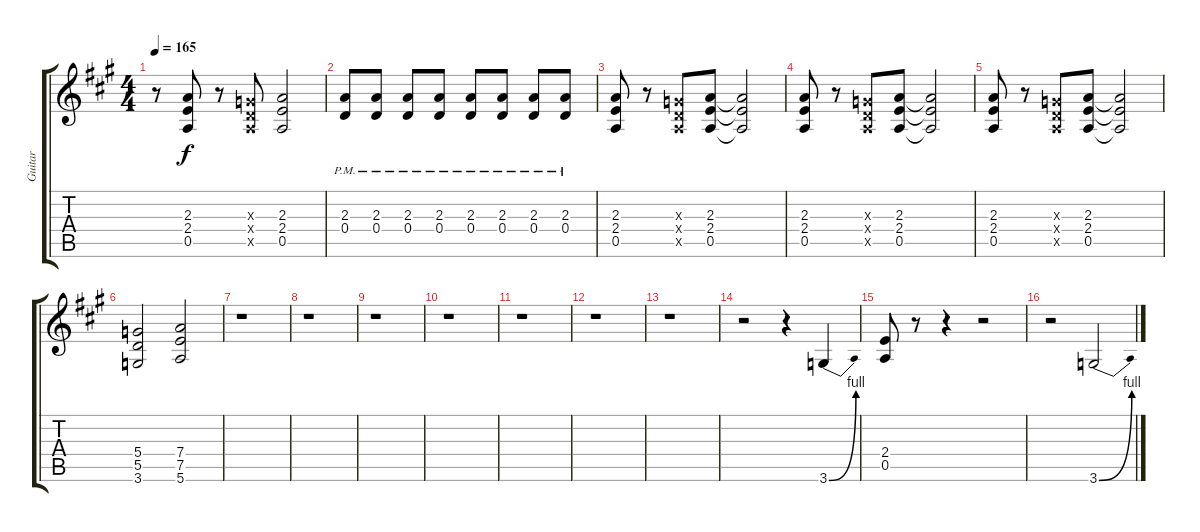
\track ("Guitar" "Guitar") {instrument electricguitarclean}
\staff {score tabs}
\tuning (E4 B3 G3 D3 A2 E2) {hide}
\ts (4 4)
\tempo 165
\clef g2
\ks a
r.8{dy f} (2.3 2.4 0.5).8 r.8 (0.3{x} 0.4{x} 0.5{x}).8 (2.3 2.4 0.5).2 |
(2.3{pm} 0.4{pm}).8 (2.3{pm} 0.4{pm}).8 (2.3{pm} 0.4{pm}).8 (2.3{pm} 0.4{pm}).8 (2.3{pm} 0.4{pm}).8 (2.3{pm} 0.4{pm}).8 (2.3{pm} 0.4{pm}).8 (2.3{pm} 0.4{pm}).8 |
(2.3 2.4 0.5).8 r.8 (0.3{x} 0.4{x} 0.5{x}).8 (2.3 2.4 0.5).8 (2.3{t} 2.4{t} 0.5{t}).2 |
(2.3 2.4 0.5).8 r.8 (0.3{x} 0.4{x} 0.5{x}).8 (2.3 2.4 0.5).8 (2.3{t} 2.4{t} 0.5{t}).2 |
(2.3 2.4 0.5).8 r.8 (0.3{x} 0.4{x} 0.5{x}).8 (2.3 2.4 0.5).8 (2.3{t} 2.4{t} 0.5{t}).2 |
(5.4 5.5 3.6).2 (7.4 7.5 5.6).2 |
r.1 |
r.1 |
r.1 |
r.1 |
r.1 |
r.1 |
r.1 |
r.2 r.4 3.6{be (bend 0 0 60 4)}.4 |
(2.4 0.5).8 r.8 r.4 r.2 |
r.2 3.6{be (bend 0 0 60 4)}.2
